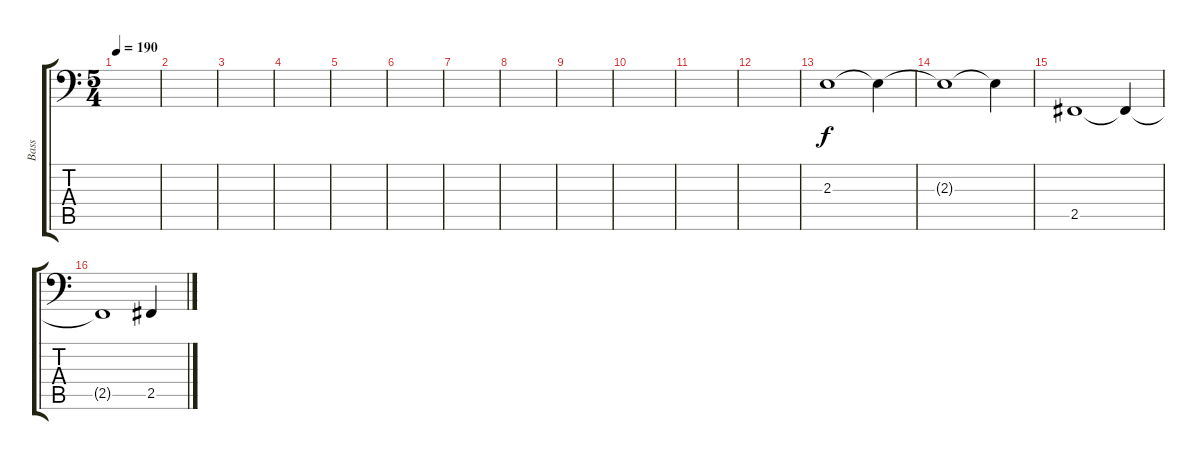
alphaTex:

\track ("Bass" "Bass") {instrument electricbassfinger}
\staff {score tabs}
\tuning (B2 G2 D2 A1 E1 B0) {hide}
\ts (5 4)
\tempo 190
\clef f4
\ks c
|
|
|
|
|
|
|
|
|
|
|
|
2.3.1 2.3{t}.4 |
2.3{t}.1 2.3{t}.4 |
2.5.1 2.5{t}.4 |
2.5{t}.1 2.5{ss}.4
